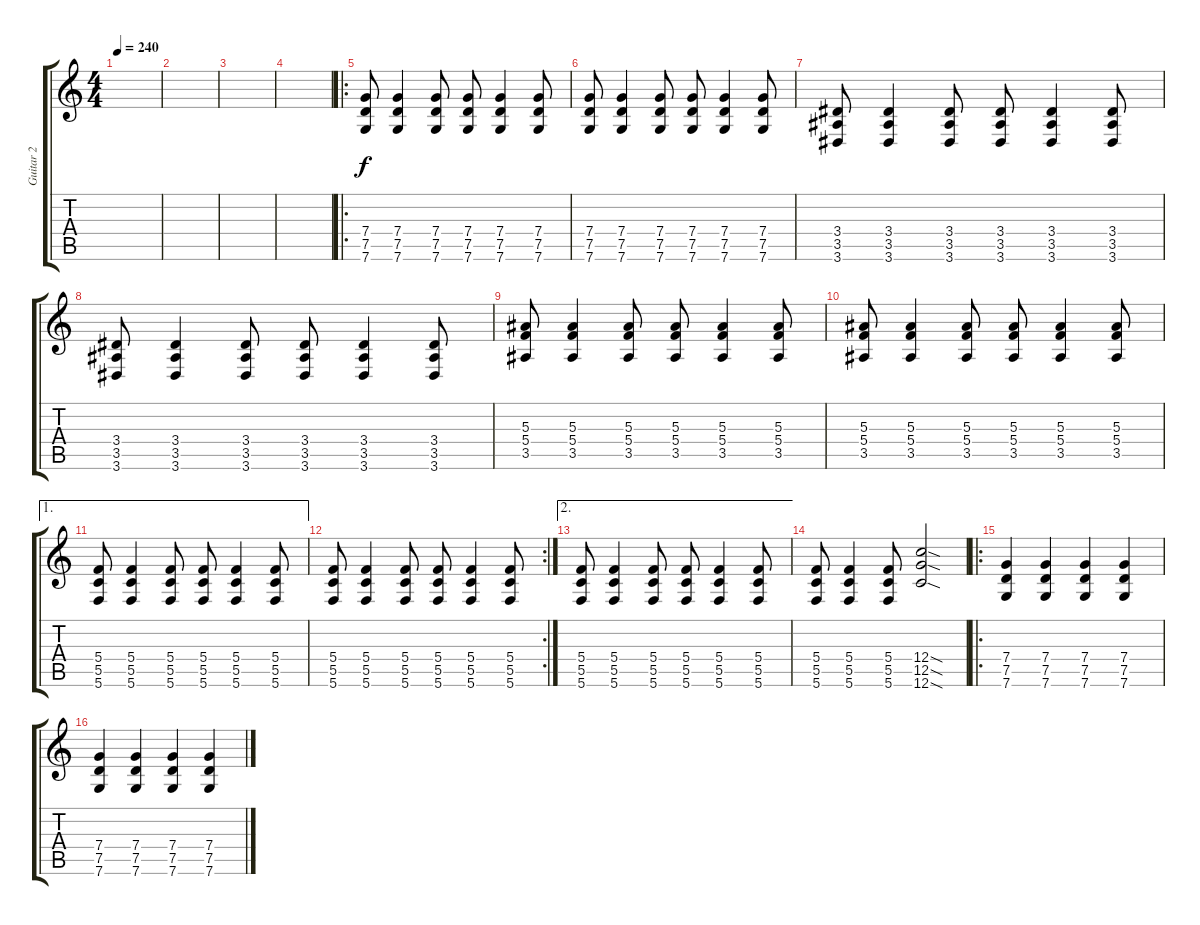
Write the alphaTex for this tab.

\track ("Guitar 2" "Guitar 2") {instrument distortionguitar}
\staff {score tabs}
\tuning (D4 A3 F3 C3 G2 C2) {hide}
\ts (4 4)
\tempo 240
\clef g2
\ks c
|
|
|
|
\ro
(7.4 7.5 7.6).8 (7.4 7.5 7.6).4 (7.4 7.5 7.6).8 (7.4 7.5 7.6).8 (7.4 7.5 7.6).4 (7.4 7.5 7.6).8 |
(7.4 7.5 7.6).8 (7.4 7.5 7.6).4 (7.4 7.5 7.6).8 (7.4 7.5 7.6).8 (7.4 7.5 7.6).4 (7.4 7.5 7.6).8 |
(3.4 3.5 3.6).8 (3.4 3.5 3.6).4 (3.4 3.5 3.6).8 (3.4 3.5 3.6).8 (3.4 3.5 3.6).4 (3.4 3.5 3.6).8 |
(3.4 3.5 3.6).8 (3.4 3.5 3.6).4 (3.4 3.5 3.6).8 (3.4 3.5 3.6).8 (3.4 3.5 3.6).4 (3.4 3.5 3.6).8 |
(5.3 5.4 3.5).8 (5.3 5.4 3.5).4 (5.3 5.4 3.5).8 (5.3 5.4 3.5).8 (5.3 5.4 3.5).4 (5.3 5.4 3.5).8 |
(5.3 5.4 3.5).8 (5.3 5.4 3.5).4 (5.3 5.4 3.5).8 (5.3 5.4 3.5).8 (5.3 5.4 3.5).4 (5.3 5.4 3.5).8 |
\ae 1
(5.4 5.5 5.6).8 (5.4 5.5 5.6).4 (5.4 5.5 5.6).8 (5.4 5.5 5.6).8 (5.4 5.5 5.6).4 (5.4 5.5 5.6).8 |
\rc 2
(5.4 5.5 5.6).8 (5.4 5.5 5.6).4 (5.4 5.5 5.6).8 (5.4 5.5 5.6).8 (5.4 5.5 5.6).4 (5.4 5.5 5.6).8 |
\ae 2
(5.4 5.5 5.6).8 (5.4 5.5 5.6).4 (5.4 5.5 5.6).8 (5.4 5.5 5.6).8 (5.4 5.5 5.6).4 (5.4 5.5 5.6).8 |
(5.4 5.5 5.6).8 (5.4 5.5 5.6).4 (5.4 5.5 5.6).8 (12.4{sod} 12.5{sod} 12.6{sod}).2 |
\ro
(7.4 7.5 7.6).4 (7.4 7.5 7.6).4 (7.4 7.5 7.6).4 (7.4 7.5 7.6).4 |
(7.4 7.5 7.6).4 (7.4 7.5 7.6).4 (7.4 7.5 7.6).4 (7.4 7.5 7.6).4
